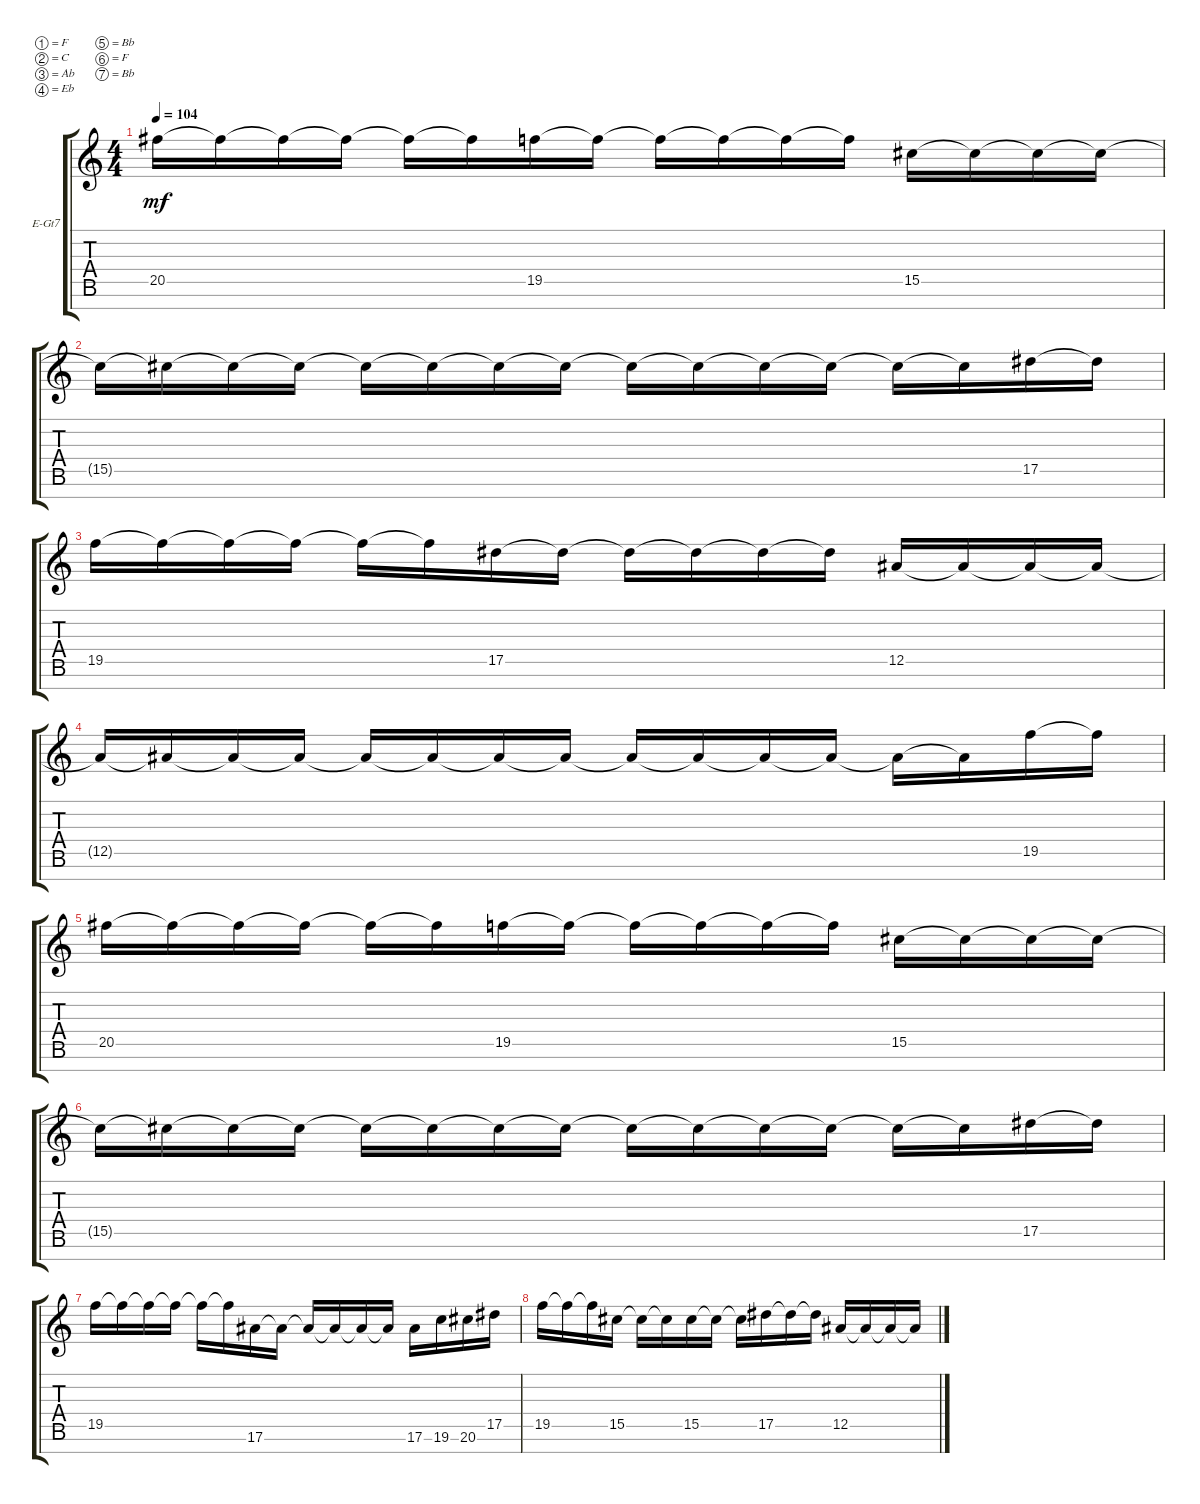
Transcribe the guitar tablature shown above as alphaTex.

\defaultSystemsLayout 4
\bracketExtendMode groupsimilarinstruments
\firstSystemTrackNameOrientation horizontal
\otherSystemsTrackNameOrientation horizontal
\track ("Lead" "E-Gt7") {instrument overdrivenguitar}
\staff {score tabs}
\tuning (F4 C4 Ab3 Eb3 Bb2 F2 Bb1)
\ts (4 4)
\tempo 104
\clef g2
\ks c
20.5.16{dy mf} 20.5{t}.16 20.5{t}.16 20.5{t}.16 20.5{t}.16 20.5{t}.16 19.5.16 19.5{t}.16 19.5{t}.16 19.5{t}.16 19.5{t}.16 19.5{t}.16 15.5.16 15.5{t}.16 15.5{t}.16 15.5{t}.16 |
15.5{t}.16 15.5{t}.16 15.5{t}.16 15.5{t}.16 15.5{t}.16 15.5{t}.16 15.5{t}.16 15.5{t}.16 15.5{t}.16 15.5{t}.16 15.5{t}.16 15.5{t}.16 15.5{t}.16 15.5{t}.16 17.5.16 17.5{t}.16 |
19.5.16 19.5{t}.16 19.5{t}.16 19.5{t}.16 19.5{t}.16 19.5{t}.16 17.5.16 17.5{t}.16 17.5{t}.16 17.5{t}.16 17.5{t}.16 17.5{t}.16 12.5.16 12.5{t}.16 12.5{t}.16 12.5{t}.16 |
12.5{t}.16 12.5{t}.16 12.5{t}.16 12.5{t}.16 12.5{t}.16 12.5{t}.16 12.5{t}.16 12.5{t}.16 12.5{t}.16 12.5{t}.16 12.5{t}.16 12.5{t}.16 12.5{t}.16 12.5{t}.16 19.5.16 19.5{t}.16 |
20.5.16 20.5{t}.16 20.5{t}.16 20.5{t}.16 20.5{t}.16 20.5{t}.16 19.5.16 19.5{t}.16 19.5{t}.16 19.5{t}.16 19.5{t}.16 19.5{t}.16 15.5.16 15.5{t}.16 15.5{t}.16 15.5{t}.16 |
15.5{t}.16 15.5{t}.16 15.5{t}.16 15.5{t}.16 15.5{t}.16 15.5{t}.16 15.5{t}.16 15.5{t}.16 15.5{t}.16 15.5{t}.16 15.5{t}.16 15.5{t}.16 15.5{t}.16 15.5{t}.16 17.5.16 17.5{t}.16 |
19.5.16 19.5{t}.16 19.5{t}.16 19.5{t}.16 19.5{t}.16 19.5{t}.16 17.6.16 17.6{t}.16 17.6{t}.16 17.6{t}.16 17.6{t}.16 17.6{t}.16 17.6.16 19.6.16 20.6.16 17.5.16 |
19.5.16 19.5{t}.16 19.5{t}.16 15.5.16 15.5{t}.16 15.5{t}.16 15.5.16 15.5{t}.16 15.5{t}.16 17.5.16 17.5{t}.16 17.5{t}.16 12.5.16 12.5{t}.16 12.5{t}.16 12.5{t}.16
